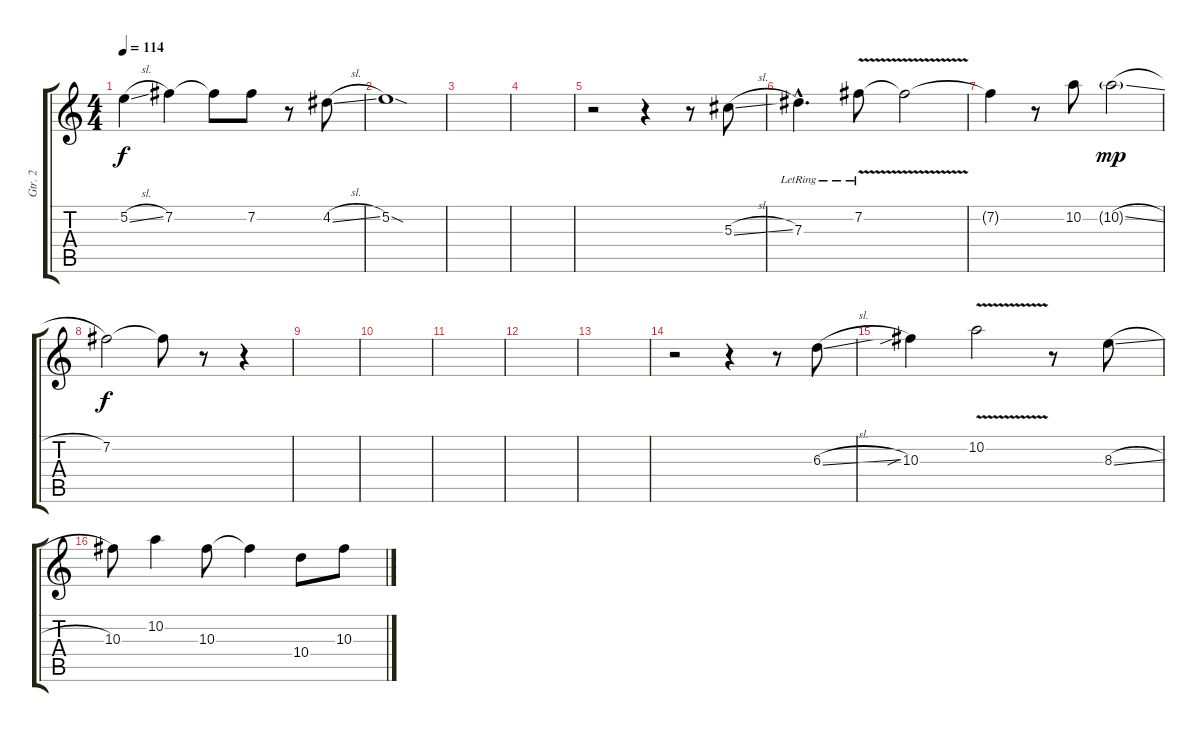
\track ("Gtr. 2" "Gtr. 2") {instrument electricguitarjazz}
\staff {score tabs}
\tuning (Db4 B3 Ab3 E3 B2 E2) {hide}
\ts (4 4)
\tempo 114
\clef g2
\ks c
5.2{sl}.4{dy f} 7.2.4 7.2{t}.8 7.2.8 r.8 4.2{sl}.8 |
5.2{sod}.1 |
|
|
r.2 r.4 r.8 5.3{sl}.8 |
7.3{hac lr}.4{d} 7.2{v lr}.8 7.2{t}.2 |
7.2{t}.4 r.8 10.2.8 10.2{sl g}.2{dy mp} |
7.2.2{dy f} 7.2{t}.8 r.8 r.4 |
|
|
|
|
|
r.2 r.4 r.8 6.3{sl}.8 |
10.3{sib}.4 10.2{v}.2 r.8 8.3{sl}.8 |
10.3.8 10.2.4 10.3.8 10.3{t}.4 10.4.8 10.3{sl}.8
